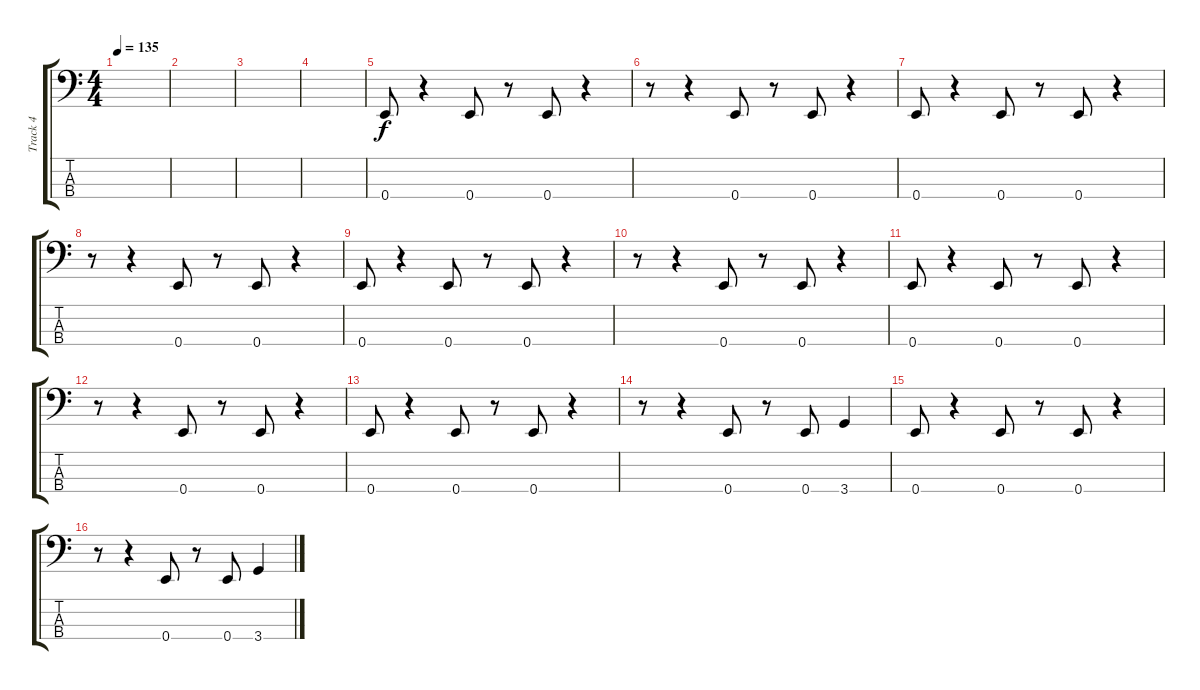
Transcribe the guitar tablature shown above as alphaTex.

\track ("Track 4" "Track 4") {instrument slapbass1}
\staff {score tabs}
\tuning (G2 D2 A1 E1) {hide}
\ts (4 4)
\tempo 135
\clef f4
\ks c
|
|
|
|
0.4.8 r.4 0.4.8 r.8 0.4.8 r.4 |
r.8 r.4 0.4.8 r.8 0.4.8 r.4 |
0.4.8 r.4 0.4.8 r.8 0.4.8 r.4 |
r.8 r.4 0.4.8 r.8 0.4.8 r.4 |
0.4.8 r.4 0.4.8 r.8 0.4.8 r.4 |
r.8 r.4 0.4.8 r.8 0.4.8 r.4 |
0.4.8 r.4 0.4.8 r.8 0.4.8 r.4 |
r.8 r.4 0.4.8 r.8 0.4.8 r.4 |
0.4.8 r.4 0.4.8 r.8 0.4.8 r.4 |
r.8 r.4 0.4.8 r.8 0.4.8 3.4.4 |
0.4.8 r.4 0.4.8 r.8 0.4.8 r.4 |
r.8 r.4 0.4.8 r.8 0.4.8 3.4.4
